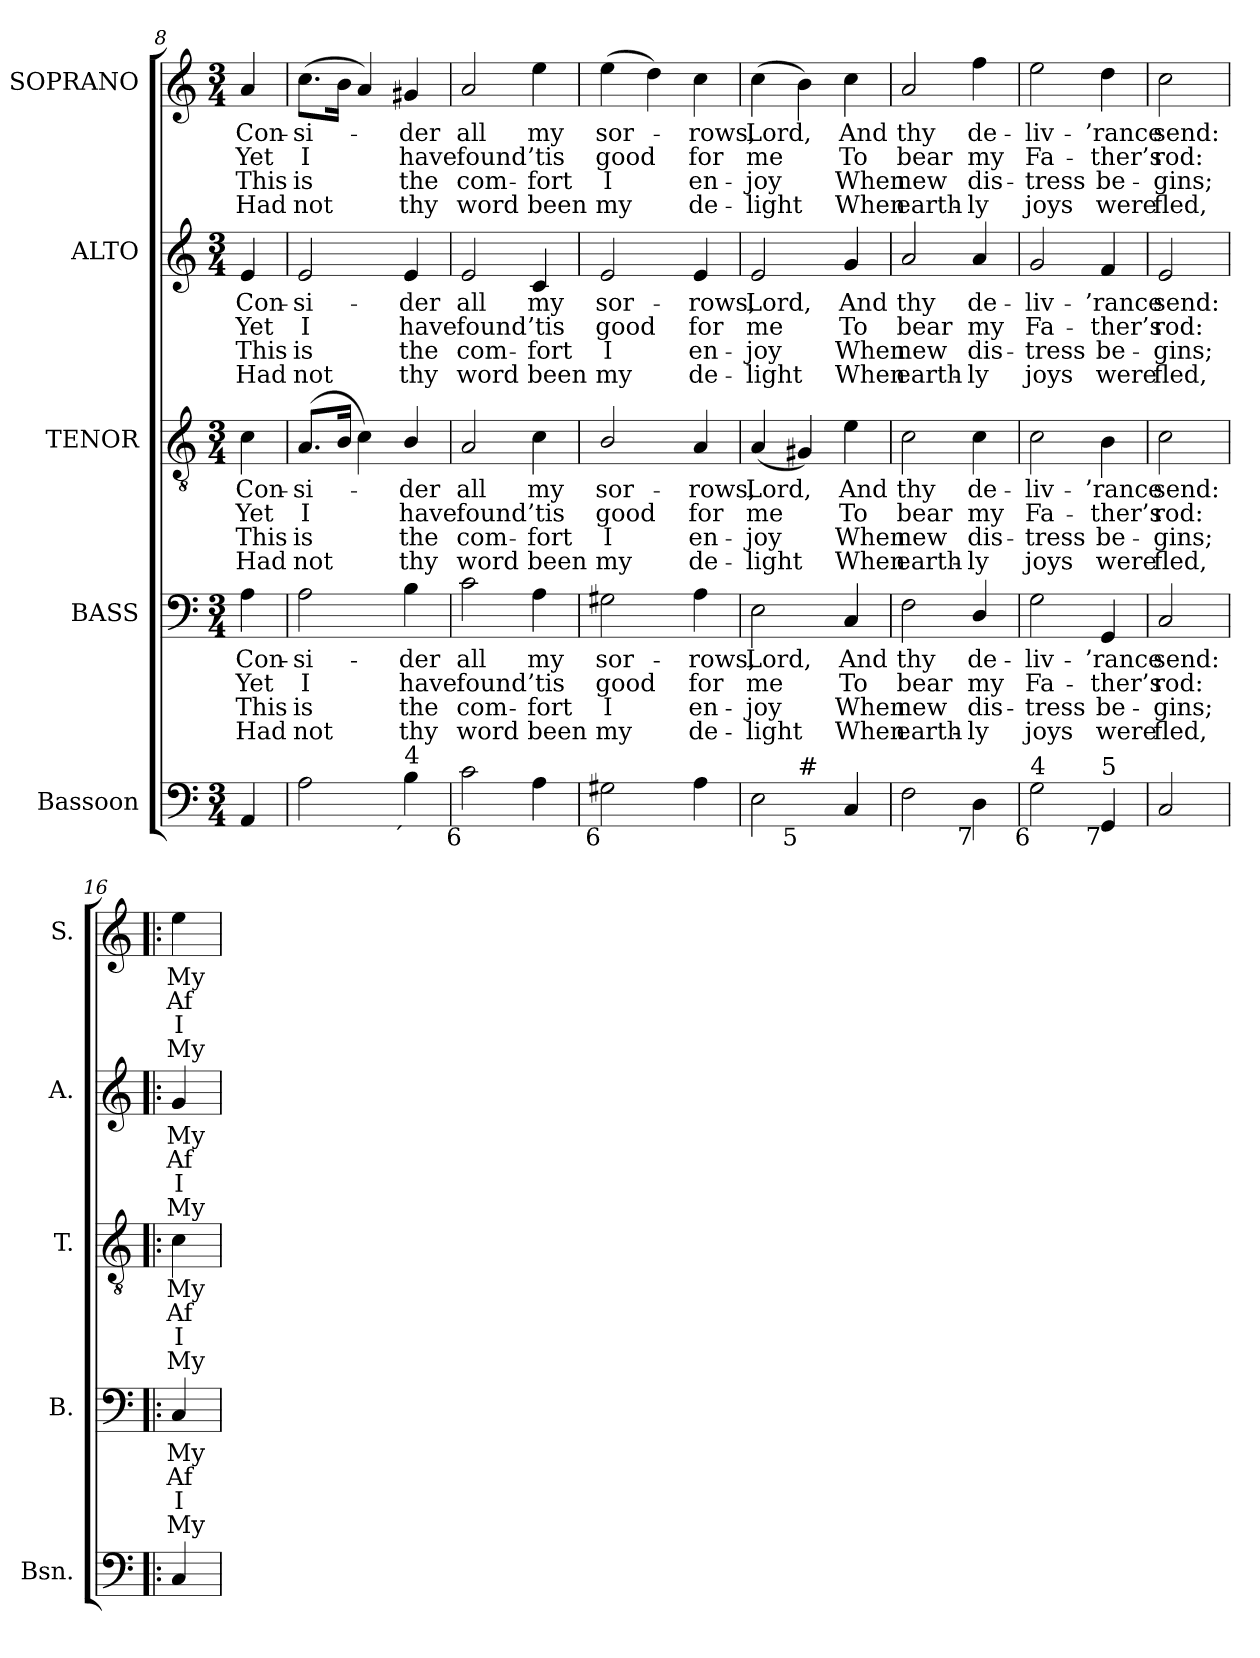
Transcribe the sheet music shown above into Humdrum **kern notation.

**kern	**kern	**text	**text	**text	**text	**kern	**text	**text	**text	**text	**kern	**text	**text	**text	**text	**kern	**text	**text	**text	**text
*part5	*part4	*part4	*part4	*part4	*part4	*part3	*part3	*part3	*part3	*part3	*part2	*part2	*part2	*part2	*part2	*part1	*part1	*part1	*part1	*part1
*staff5	*staff4	*staff4	*staff4	*staff4	*staff4	*staff3	*staff3	*staff3	*staff3	*staff3	*staff2	*staff2	*staff2	*staff2	*staff2	*staff1	*staff1	*staff1	*staff1	*staff1
*I"Bassoon	*I"BASS	*	*	*	*	*I"TENOR	*	*	*	*	*I"ALTO	*	*	*	*	*I"SOPRANO	*	*	*	*
*I'Bsn.	*I'B.	*	*	*	*	*I'T.	*	*	*	*	*I'A.	*	*	*	*	*I'S.	*	*	*	*
!!LO:LB:g=z
*clefF4	*clefF4	*	*	*	*	*clefGv2	*	*	*	*	*clefG2	*	*	*	*	*clefG2	*	*	*	*
*	*	*	*	*	*	*ITrd7c12	*	*	*	*	*	*	*	*	*	*	*	*	*	*
*k[]	*k[]	*	*	*	*	*k[]	*	*	*	*	*k[]	*	*	*	*	*k[]	*	*	*	*
*a:	*a:	*	*	*	*	*a:	*	*	*	*	*a:	*	*	*	*	*a:	*	*	*	*
*M3/4	*M3/4	*	*	*	*	*M3/4	*	*	*	*	*M3/4	*	*	*	*	*M3/4	*	*	*	*
=8	=8	=8	=8	=8	=8	=8	=8	=8	=8	=8	=8	=8	=8	=8	=8	=8	=8	=8	=8	=8
!	!	!LO:LY:b:color=#000000	!LO:LY:b:color=#000000	!LO:LY:b:color=#000000	!LO:LY:b:color=#000000	!	!	!	!	!	!	!	!	!	!	!	!	!	!	!
!	!	!	!	!	!	!	!LO:LY:b:color=#000000	!LO:LY:b:color=#000000	!LO:LY:b:color=#000000	!LO:LY:b:color=#000000	!	!	!	!	!	!	!	!	!	!
!	!	!	!	!	!	!	!	!	!	!	!	!LO:LY:b:color=#000000	!LO:LY:b:color=#000000	!LO:LY:b:color=#000000	!LO:LY:b:color=#000000	!	!	!	!	!
!	!	!	!	!	!	!	!	!	!	!	!	!	!	!	!	!	!LO:LY:b:color=#000000	!LO:LY:b:color=#000000	!LO:LY:b:color=#000000	!LO:LY:b:color=#000000
4AAi/	4Ai\	Con-	Yet	This	Had	4Ci\	Con-	Yet	This	Had	4ei/	Con-	Yet	This	Had	4ai/	Con-	Yet	This	Had
=9	=9	=9	=9	=9	=9	=9	=9	=9	=9	=9	=9	=9	=9	=9	=9	=9	=9	=9	=9	=9
!	!	!LO:LY:b:color=#000000	!LO:LY:b:color=#000000	!LO:LY:b:color=#000000	!LO:LY:b:color=#000000	!	!	!	!	!	!	!	!	!	!	!	!	!	!	!
!	!	!	!	!	!	!	!LO:LY:b:color=#000000	!LO:LY:b:color=#000000	!LO:LY:b:color=#000000	!LO:LY:b:color=#000000	!	!	!	!	!	!	!	!	!	!
!	!	!	!	!	!	!	!	!	!	!	!	!LO:LY:b:color=#000000	!LO:LY:b:color=#000000	!LO:LY:b:color=#000000	!LO:LY:b:color=#000000	!	!	!	!	!
!	!	!	!	!	!	!	!	!	!	!	!	!	!	!	!	!	!LO:LY:b:color=#000000	!LO:LY:b:color=#000000	!LO:LY:b:color=#000000	!LO:LY:b:color=#000000
2Ai\	2Ai\	-si-	I	is	not	(8.AAi/L	-si-	I	is	not	2ei/	-si-	I	is	not	(8.cci\L	-si-	I	is	not
.	.	.	.	.	.	16BBi/Jk	.	.	.	.	.	.	.	.	.	16bi\Jk	.	.	.	.
.	.	.	.	.	.	4Ci\)	.	.	.	.	.	.	.	.	.	4ai/)	.	.	.	.
!	!	!LO:LY:b:color=#000000	!LO:LY:b:color=#000000	!LO:LY:b:color=#000000	!LO:LY:b:color=#000000	!	!	!	!	!	!	!	!	!	!	!	!	!	!	!
!	!	!	!	!	!	!	!LO:LY:b:color=#000000	!LO:LY:b:color=#000000	!LO:LY:b:color=#000000	!LO:LY:b:color=#000000	!	!	!	!	!	!	!	!	!	!
!	!	!	!	!	!	!	!	!	!	!	!	!LO:LY:b:color=#000000	!LO:LY:b:color=#000000	!LO:LY:b:color=#000000	!LO:LY:b:color=#000000	!	!	!	!	!
!LO:TX:b:rj:t=´	!	!	!	!	!	!	!	!	!	!	!	!	!	!	!	!	!	!	!	!
!LO:TX:t=4	!	!	!	!	!	!	!	!	!	!	!	!	!	!	!	!	!	!	!	!
!	!	!	!	!	!	!	!	!	!	!	!	!	!	!	!	!	!LO:LY:b:color=#000000	!LO:LY:b:color=#000000	!LO:LY:b:color=#000000	!LO:LY:b:color=#000000
4Bi\	4Bi\	-der	have	the	thy	4BBi/	-der	have	the	thy	4ei/	-der	have	the	thy	4g#Xi/	-der	have	the	thy
=10	=10	=10	=10	=10	=10	=10	=10	=10	=10	=10	=10	=10	=10	=10	=10	=10	=10	=10	=10	=10
!	!	!LO:LY:b:color=#000000	!LO:LY:b:color=#000000	!LO:LY:b:color=#000000	!LO:LY:b:color=#000000	!	!	!	!	!	!	!	!	!	!	!	!	!	!	!
!	!	!	!	!	!	!	!LO:LY:b:color=#000000	!LO:LY:b:color=#000000	!LO:LY:b:color=#000000	!LO:LY:b:color=#000000	!	!	!	!	!	!	!	!	!	!
!	!	!	!	!	!	!	!	!	!	!	!	!LO:LY:b:color=#000000	!LO:LY:b:color=#000000	!LO:LY:b:color=#000000	!LO:LY:b:color=#000000	!	!	!	!	!
!LO:TX:b:rj:t=6	!	!	!	!	!	!	!	!	!	!	!	!	!	!	!	!	!	!	!	!
!	!	!	!	!	!	!	!	!	!	!	!	!	!	!	!	!	!LO:LY:b:color=#000000	!LO:LY:b:color=#000000	!LO:LY:b:color=#000000	!LO:LY:b:color=#000000
2ci\	2ci\	all	found	com-	-word	2AAi/	all	found	com-	-word	2ei/	all	found	com-	-word	2ai/	all	found	com-	-word
!	!	!LO:LY:b:color=#000000	!LO:LY:b:color=#000000	!LO:LY:b:color=#000000	!LO:LY:b:color=#000000	!	!	!	!	!	!	!	!	!	!	!	!	!	!	!
!	!	!	!	!	!	!	!LO:LY:b:color=#000000	!LO:LY:b:color=#000000	!LO:LY:b:color=#000000	!LO:LY:b:color=#000000	!	!	!	!	!	!	!	!	!	!
!	!	!	!	!	!	!	!	!	!	!	!	!LO:LY:b:color=#000000	!LO:LY:b:color=#000000	!LO:LY:b:color=#000000	!LO:LY:b:color=#000000	!	!	!	!	!
!	!	!	!	!	!	!	!	!	!	!	!	!	!	!	!	!	!LO:LY:b:color=#000000	!LO:LY:b:color=#000000	!LO:LY:b:color=#000000	!LO:LY:b:color=#000000
4Ai\	4Ai\	my	’tis	fort	been	4Ci\	my	’tis	fort	been	4ci/	my	’tis	fort	been	4eei\	my	’tis	fort	been
=11	=11	=11	=11	=11	=11	=11	=11	=11	=11	=11	=11	=11	=11	=11	=11	=11	=11	=11	=11	=11
!	!	!LO:LY:b:color=#000000	!LO:LY:b:color=#000000	!LO:LY:b:color=#000000	!LO:LY:b:color=#000000	!	!	!	!	!	!	!	!	!	!	!	!	!	!	!
!	!	!	!	!	!	!	!LO:LY:b:color=#000000	!LO:LY:b:color=#000000	!LO:LY:b:color=#000000	!LO:LY:b:color=#000000	!	!	!	!	!	!	!	!	!	!
!	!	!	!	!	!	!	!	!	!	!	!	!LO:LY:b:color=#000000	!LO:LY:b:color=#000000	!LO:LY:b:color=#000000	!LO:LY:b:color=#000000	!	!	!	!	!
!LO:TX:b:rj:t=6	!	!	!	!	!	!	!	!	!	!	!	!	!	!	!	!	!	!	!	!
!	!	!	!	!	!	!	!	!	!	!	!	!	!	!	!	!	!LO:LY:b:color=#000000	!LO:LY:b:color=#000000	!LO:LY:b:color=#000000	!LO:LY:b:color=#000000
2G#Xi\	2G#Xi\	sor-	good	I	my	2BBi/	sor-	good	I	my	2ei/	sor-	good	I	my	(4eei\	sor-	good	I	my
.	.	.	.	.	.	.	.	.	.	.	.	.	.	.	.	4ddi\)	.	.	.	.
!	!	!LO:LY:b:color=#000000	!LO:LY:b:color=#000000	!LO:LY:b:color=#000000	!LO:LY:b:color=#000000	!	!	!	!	!	!	!	!	!	!	!	!	!	!	!
!	!	!	!	!	!	!	!LO:LY:b:color=#000000	!LO:LY:b:color=#000000	!LO:LY:b:color=#000000	!LO:LY:b:color=#000000	!	!	!	!	!	!	!	!	!	!
!	!	!	!	!	!	!	!	!	!	!	!	!LO:LY:b:color=#000000	!LO:LY:b:color=#000000	!LO:LY:b:color=#000000	!LO:LY:b:color=#000000	!	!	!	!	!
!	!	!	!	!	!	!	!	!	!	!	!	!	!	!	!	!	!LO:LY:b:color=#000000	!LO:LY:b:color=#000000	!LO:LY:b:color=#000000	!LO:LY:b:color=#000000
4Ai\	4Ai\	-rows,	for	en-	-de-	4AAi/	-rows,	for	en-	-de-	4ei/	-rows,	for	en-	-de-	4cci\	-rows,	for	en-	-de-
=12	=12	=12	=12	=12	=12	=12	=12	=12	=12	=12	=12	=12	=12	=12	=12	=12	=12	=12	=12	=12
!	!	!LO:LY:b:color=#000000	!LO:LY:b:color=#000000	!LO:LY:b:color=#000000	!LO:LY:b:color=#000000	!	!	!	!	!	!	!	!	!	!	!	!	!	!	!
!	!	!	!	!	!	!	!LO:LY:b:color=#000000	!LO:LY:b:color=#000000	!LO:LY:b:color=#000000	!LO:LY:b:color=#000000	!	!	!	!	!	!	!	!	!	!
!	!	!	!	!	!	!	!	!	!	!	!	!LO:LY:b:color=#000000	!LO:LY:b:color=#000000	!LO:LY:b:color=#000000	!LO:LY:b:color=#000000	!	!	!	!	!
!LO:TX:b:rj:t=6	!	!	!	!	!	!	!	!	!	!	!	!	!	!	!	!	!	!	!	!
!LO:TX:t=4	!	!	!	!	!	!	!	!	!	!	!	!	!	!	!	!	!	!	!	!
!	!	!	!	!	!	!	!	!	!	!	!	!	!	!	!	!	!LO:LY:b:color=#000000	!LO:LY:b:color=#000000	!LO:LY:b:color=#000000	!LO:LY:b:color=#000000
*^	*	*	*	*	*	*	*	*	*	*	*	*	*	*	*	*	*	*	*	*
2Ei\	4ryy	2Ei\	Lord,	me	-joy	light	(4AAi/	Lord,	me	-joy	light	2ei/	Lord,	me	-joy	light	(4cci\	Lord,	me	-joy	light
!	!LO:TX:b:rj:t=5	!	!	!	!	!	!	!	!	!	!	!	!	!	!	!	!	!	!	!	!
!	!LO:TX:t=#	!	!	!	!	!	!	!	!	!	!	!	!	!	!	!	!	!	!	!	!
.	2ryy	.	.	.	.	.	4GG#Xi/)	.	.	.	.	.	.	.	.	.	4bi\)	.	.	.	.
!	!	!	!LO:LY:b:color=#000000	!LO:LY:b:color=#000000	!LO:LY:b:color=#000000	!LO:LY:b:color=#000000	!	!	!	!	!	!	!	!	!	!	!	!	!	!	!
!	!	!	!	!	!	!	!	!LO:LY:b:color=#000000	!LO:LY:b:color=#000000	!LO:LY:b:color=#000000	!LO:LY:b:color=#000000	!	!	!	!	!	!	!	!	!	!
!	!	!	!	!	!	!	!	!	!	!	!	!	!LO:LY:b:color=#000000	!LO:LY:b:color=#000000	!LO:LY:b:color=#000000	!LO:LY:b:color=#000000	!	!	!	!	!
!	!	!	!	!	!	!	!	!	!	!	!	!	!	!	!	!	!	!LO:LY:b:color=#000000	!LO:LY:b:color=#000000	!LO:LY:b:color=#000000	!LO:LY:b:color=#000000
4Ci/	.	4Ci/	And	To	When	When	4Ei\	And	To	When	When	4gi/	And	To	When	When	4cci\	And	To	When	When
*v	*v	*	*	*	*	*	*	*	*	*	*	*	*	*	*	*	*	*	*	*	*
=13	=13	=13	=13	=13	=13	=13	=13	=13	=13	=13	=13	=13	=13	=13	=13	=13	=13	=13	=13	=13
*^	*	*	*	*	*	*	*	*	*	*	*	*	*	*	*	*	*	*	*	*
!	!	!	!LO:LY:b:color=#000000	!LO:LY:b:color=#000000	!LO:LY:b:color=#000000	!LO:LY:b:color=#000000	!	!	!	!	!	!	!	!	!	!	!	!	!	!	!
*v	*v	*	*	*	*	*	*	*	*	*	*	*	*	*	*	*	*	*	*	*	*
*^	*	*	*	*	*	*	*	*	*	*	*	*	*	*	*	*	*	*	*	*
!	!	!	!	!	!	!	!	!LO:LY:b:color=#000000	!LO:LY:b:color=#000000	!LO:LY:b:color=#000000	!LO:LY:b:color=#000000	!	!	!	!	!	!	!	!	!	!
*v	*v	*	*	*	*	*	*	*	*	*	*	*	*	*	*	*	*	*	*	*	*
*^	*	*	*	*	*	*	*	*	*	*	*	*	*	*	*	*	*	*	*	*
!	!	!	!	!	!	!	!	!	!	!	!	!	!LO:LY:b:color=#000000	!LO:LY:b:color=#000000	!LO:LY:b:color=#000000	!LO:LY:b:color=#000000	!	!	!	!	!
*v	*v	*	*	*	*	*	*	*	*	*	*	*	*	*	*	*	*	*	*	*	*
*^	*	*	*	*	*	*	*	*	*	*	*	*	*	*	*	*	*	*	*	*
!	!	!	!	!	!	!	!	!	!	!	!	!	!	!	!	!	!	!LO:LY:b:color=#000000	!LO:LY:b:color=#000000	!LO:LY:b:color=#000000	!LO:LY:b:color=#000000
*v	*v	*	*	*	*	*	*	*	*	*	*	*	*	*	*	*	*	*	*	*	*
2Fi\	2Fi\	thy	bear	new	earth-	2Ci\	thy	bear	new	earth-	2ai/	thy	bear	new	earth-	2ai/	thy	bear	new	earth-
!	!	!LO:LY:b:color=#000000	!LO:LY:b:color=#000000	!LO:LY:b:color=#000000	!LO:LY:b:color=#000000	!	!	!	!	!	!	!	!	!	!	!	!	!	!	!
!	!	!	!	!	!	!	!LO:LY:b:color=#000000	!LO:LY:b:color=#000000	!LO:LY:b:color=#000000	!LO:LY:b:color=#000000	!	!	!	!	!	!	!	!	!	!
!	!	!	!	!	!	!	!	!	!	!	!	!LO:LY:b:color=#000000	!LO:LY:b:color=#000000	!LO:LY:b:color=#000000	!LO:LY:b:color=#000000	!	!	!	!	!
!LO:TX:b:rj:t=7	!	!	!	!	!	!	!	!	!	!	!	!	!	!	!	!	!	!	!	!
!	!	!	!	!	!	!	!	!	!	!	!	!	!	!	!	!	!LO:LY:b:color=#000000	!LO:LY:b:color=#000000	!LO:LY:b:color=#000000	!LO:LY:b:color=#000000
4Di\	4Di/	de-	my	-dis-	-ly	4Ci\	de-	my	-dis-	-ly	4ai/	de-	my	-dis-	-ly	4ffi\	de-	my	-dis-	-ly
=14	=14	=14	=14	=14	=14	=14	=14	=14	=14	=14	=14	=14	=14	=14	=14	=14	=14	=14	=14	=14
!	!	!LO:LY:b:color=#000000	!LO:LY:b:color=#000000	!LO:LY:b:color=#000000	!LO:LY:b:color=#000000	!	!	!	!	!	!	!	!	!	!	!	!	!	!	!
!	!	!	!	!	!	!	!LO:LY:b:color=#000000	!LO:LY:b:color=#000000	!LO:LY:b:color=#000000	!LO:LY:b:color=#000000	!	!	!	!	!	!	!	!	!	!
!	!	!	!	!	!	!	!	!	!	!	!	!LO:LY:b:color=#000000	!LO:LY:b:color=#000000	!LO:LY:b:color=#000000	!LO:LY:b:color=#000000	!	!	!	!	!
!LO:TX:b:rj:t=6	!	!	!	!	!	!	!	!	!	!	!	!	!	!	!	!	!	!	!	!
!LO:TX:t=4	!	!	!	!	!	!	!	!	!	!	!	!	!	!	!	!	!	!	!	!
!	!	!	!	!	!	!	!	!	!	!	!	!	!	!	!	!	!LO:LY:b:color=#000000	!LO:LY:b:color=#000000	!LO:LY:b:color=#000000	!LO:LY:b:color=#000000
2Gi\	2Gi\	-liv-	Fa-	tress	joys	2Ci\	-liv-	Fa-	tress	joys	2gi/	-liv-	Fa-	tress	joys	2eei\	-liv-	Fa-	tress	joys
!	!	!LO:LY:b:color=#000000	!LO:LY:b:color=#000000	!LO:LY:b:color=#000000	!LO:LY:b:color=#000000	!	!	!	!	!	!	!	!	!	!	!	!	!	!	!
!	!	!	!	!	!	!	!LO:LY:b:color=#000000	!LO:LY:b:color=#000000	!LO:LY:b:color=#000000	!LO:LY:b:color=#000000	!	!	!	!	!	!	!	!	!	!
!	!	!	!	!	!	!	!	!	!	!	!	!LO:LY:b:color=#000000	!LO:LY:b:color=#000000	!LO:LY:b:color=#000000	!LO:LY:b:color=#000000	!	!	!	!	!
!LO:TX:b:rj:t=7	!	!	!	!	!	!	!	!	!	!	!	!	!	!	!	!	!	!	!	!
!LO:TX:t=5	!	!	!	!	!	!	!	!	!	!	!	!	!	!	!	!	!	!	!	!
!	!	!	!	!	!	!	!	!	!	!	!	!	!	!	!	!	!LO:LY:b:color=#000000	!LO:LY:b:color=#000000	!LO:LY:b:color=#000000	!LO:LY:b:color=#000000
4GGi/	4GGi/	-’rance	-ther’s	be-	-were	4BBi\	-’rance	-ther’s	be-	-were	4fi/	-’rance	-ther’s	be-	-were	4ddi\	-’rance	-ther’s	be-	-were
=15	=15	=15	=15	=15	=15	=15	=15	=15	=15	=15	=15	=15	=15	=15	=15	=15	=15	=15	=15	=15
!	!	!LO:LY:b:color=#000000	!LO:LY:b:color=#000000	!LO:LY:b:color=#000000	!LO:LY:b:color=#000000	!	!	!	!	!	!	!	!	!	!	!	!	!	!	!
!	!	!	!	!	!	!	!LO:LY:b:color=#000000	!LO:LY:b:color=#000000	!LO:LY:b:color=#000000	!LO:LY:b:color=#000000	!	!	!	!	!	!	!	!	!	!
!	!	!	!	!	!	!	!	!	!	!	!	!LO:LY:b:color=#000000	!LO:LY:b:color=#000000	!LO:LY:b:color=#000000	!LO:LY:b:color=#000000	!	!	!	!	!
!	!	!	!	!	!	!	!	!	!	!	!	!	!	!	!	!	!LO:LY:b:color=#000000	!LO:LY:b:color=#000000	!LO:LY:b:color=#000000	!LO:LY:b:color=#000000
2Ci/	2Ci/	send:	rod:	gins;	fled,	2Ci\	send:	rod:	gins;	fled,	2ei/	send:	rod:	gins;	fled,	2cci\	send:	rod:	gins;	fled,
=16!|:	=16!|:	=16!|:	=16!|:	=16!|:	=16!|:	=16!|:	=16!|:	=16!|:	=16!|:	=16!|:	=16!|:	=16!|:	=16!|:	=16!|:	=16!|:	=16!|:	=16!|:	=16!|:	=16!|:	=16!|:
!	!	!LO:LY:b:color=#000000	!LO:LY:b:color=#000000	!LO:LY:b:color=#000000	!LO:LY:b:color=#000000	!	!	!	!	!	!	!	!	!	!	!	!	!	!	!
!	!	!	!	!	!	!	!LO:LY:b:color=#000000	!LO:LY:b:color=#000000	!LO:LY:b:color=#000000	!LO:LY:b:color=#000000	!	!	!	!	!	!	!	!	!	!
!	!	!	!	!	!	!	!	!	!	!	!	!LO:LY:b:color=#000000	!LO:LY:b:color=#000000	!LO:LY:b:color=#000000	!LO:LY:b:color=#000000	!	!	!	!	!
!	!	!	!	!	!	!	!	!	!	!	!	!	!	!	!	!	!LO:LY:b:color=#000000	!LO:LY:b:color=#000000	!LO:LY:b:color=#000000	!LO:LY:b:color=#000000
4Ci/	4Ci/	My	Af-	I	My	4Ci\	My	Af-	I	My	4gi/	My	Af-	I	My	4eei\	My	Af-	I	My
=	=	=	=	=	=	=	=	=	=	=	=	=	=	=	=	=	=	=	=	=
*-	*-	*-	*-	*-	*-	*-	*-	*-	*-	*-	*-	*-	*-	*-	*-	*-	*-	*-	*-	*-
